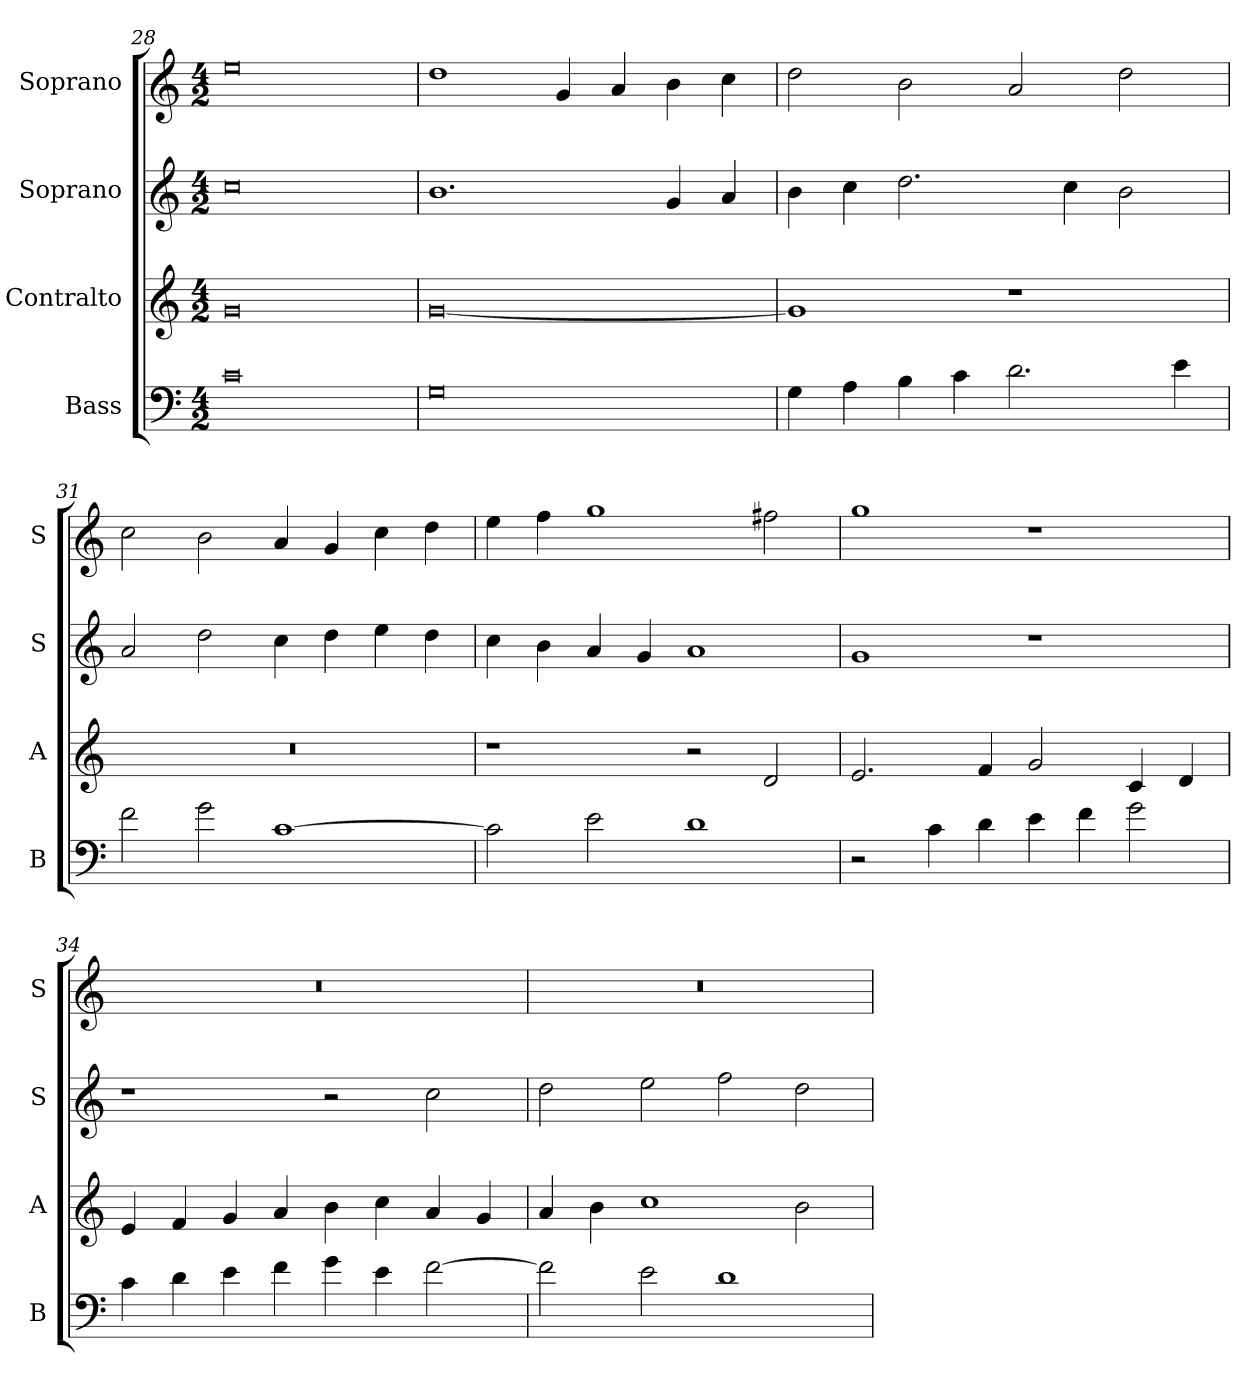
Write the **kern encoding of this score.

**kern	**kern	**kern	**kern
*part4	*part3	*part2	*part1
*staff4	*staff3	*staff2	*staff1
*I"Bass	*I"Contralto	*I"Soprano	*I"Soprano
*I'B	*I'A	*I'S	*I'S
*clefF4	*clefG2	*clefG2	*clefG2
*k[]	*k[]	*k[]	*k[]
*G:mix	*G:mix	*G:mix	*G:mix
*M4/2	*M4/2	*M4/2	*M4/2
=28	=28	=28	=28
0c	0g	0cc	0ee
=29	=29	=29	=29
0G	[0g	1.b	1dd
.	.	.	4g
.	.	.	4a
.	.	4g	4b
.	.	4a	4cc
=30	=30	=30	=30
4G	1g]	4b	2dd
4A	.	4cc	.
4B	.	2.dd	2b
4c	.	.	.
2.d	1r	.	2a
.	.	4cc	.
.	.	2b	2dd
4e	.	.	.
=31	=31	=31	=31
2f	0r	2a	2cc
2g	.	2dd	2b
[1c	.	4cc	4a
.	.	4dd	4g
.	.	4ee	4cc
.	.	4dd	4dd
=32	=32	=32	=32
2c]	1r	4cc	4ee
.	.	4b	4ff
2e	.	4a	1gg
.	.	4g	.
1d	2r	1a	.
.	2d	.	2ff#X
=33	=33	=33	=33
2r	2.e	1g	1gg
4c	.	.	.
4d	4f	.	.
4e	2g	1r	1r
4f	.	.	.
2g	4c	.	.
.	4d	.	.
=34	=34	=34	=34
4c	4e	1r	0r
4d	4f	.	.
4e	4g	.	.
4f	4a	.	.
4g	4b	2r	.
4e	4cc	.	.
[2f	4a	2cc	.
.	4g	.	.
=35	=35	=35	=35
2f]	4a	2dd	0r
.	4b	.	.
2e	1cc	2ee	.
1d	.	2ff	.
.	2b	2dd	.
=	=	=	=
*-	*-	*-	*-
